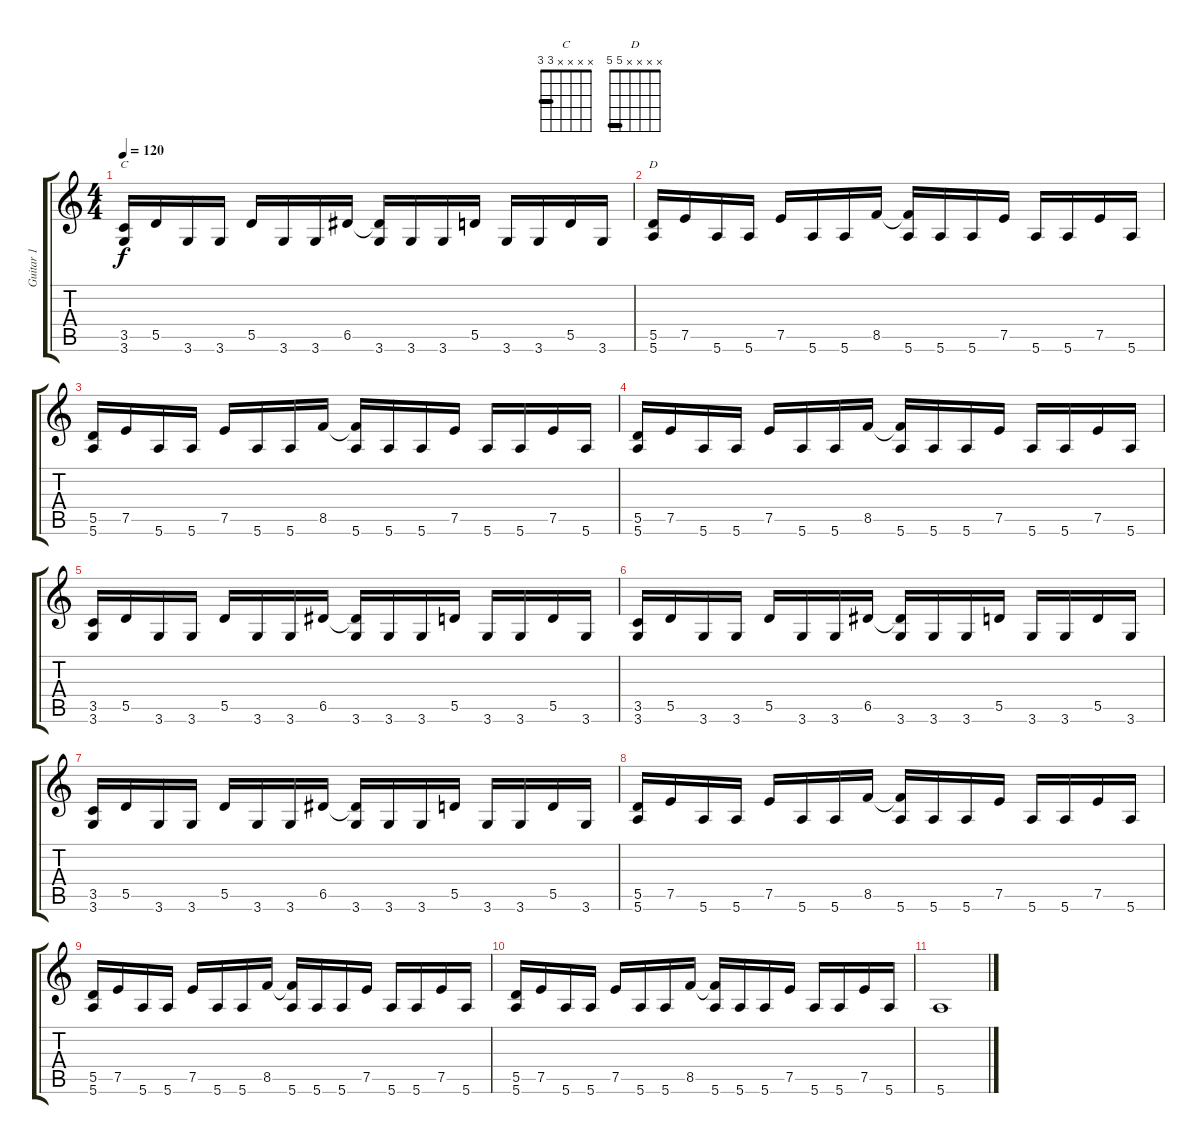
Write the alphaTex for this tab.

\track ("Guitar 1" "Guitar 1") {instrument distortionguitar}
\staff {score tabs}
\tuning (E4 B3 G3 D3 A2 E2) {hide}
\chord ("C" x x x x 3 3) {barre 3}
\chord ("D" x x x x 5 5) {barre 5}
\ts (4 4)
\tempo 120
\clef g2
\ks c
(3.5 3.6).16{ch "C" dy f} 5.5.16 3.6.16 3.6.16 5.5.16 3.6.16 3.6.16 6.5.16 (6.5{t} 3.6).16 3.6.16 3.6.16 5.5.16 3.6.16 3.6.16 5.5.16 3.6.16 |
(5.5 5.6).16{ch "D"} 7.5.16 5.6.16 5.6.16 7.5.16 5.6.16 5.6.16 8.5.16 (8.5{t} 5.6).16 5.6.16 5.6.16 7.5.16 5.6.16 5.6.16 7.5.16 5.6.16 |
(5.5 5.6).16 7.5.16 5.6.16 5.6.16 7.5.16 5.6.16 5.6.16 8.5.16 (8.5{t} 5.6).16 5.6.16 5.6.16 7.5.16 5.6.16 5.6.16 7.5.16 5.6.16 |
(5.5 5.6).16 7.5.16 5.6.16 5.6.16 7.5.16 5.6.16 5.6.16 8.5.16 (8.5{t} 5.6).16 5.6.16 5.6.16 7.5.16 5.6.16 5.6.16 7.5.16 5.6.16 |
(3.5 3.6).16 5.5.16 3.6.16 3.6.16 5.5.16 3.6.16 3.6.16 6.5.16 (6.5{t} 3.6).16 3.6.16 3.6.16 5.5.16 3.6.16 3.6.16 5.5.16 3.6.16 |
(3.5 3.6).16 5.5.16 3.6.16 3.6.16 5.5.16 3.6.16 3.6.16 6.5.16 (6.5{t} 3.6).16 3.6.16 3.6.16 5.5.16 3.6.16 3.6.16 5.5.16 3.6.16 |
(3.5 3.6).16 5.5.16 3.6.16 3.6.16 5.5.16 3.6.16 3.6.16 6.5.16 (6.5{t} 3.6).16 3.6.16 3.6.16 5.5.16 3.6.16 3.6.16 5.5.16 3.6.16 |
(5.5 5.6).16 7.5.16 5.6.16 5.6.16 7.5.16 5.6.16 5.6.16 8.5.16 (8.5{t} 5.6).16 5.6.16 5.6.16 7.5.16 5.6.16 5.6.16 7.5.16 5.6.16 |
(5.5 5.6).16 7.5.16 5.6.16 5.6.16 7.5.16 5.6.16 5.6.16 8.5.16 (8.5{t} 5.6).16 5.6.16 5.6.16 7.5.16 5.6.16 5.6.16 7.5.16 5.6.16 |
(5.5 5.6).16 7.5.16 5.6.16 5.6.16 7.5.16 5.6.16 5.6.16 8.5.16 (8.5{t} 5.6).16 5.6.16 5.6.16 7.5.16 5.6.16 5.6.16 7.5.16 5.6.16 |
5.6.1
